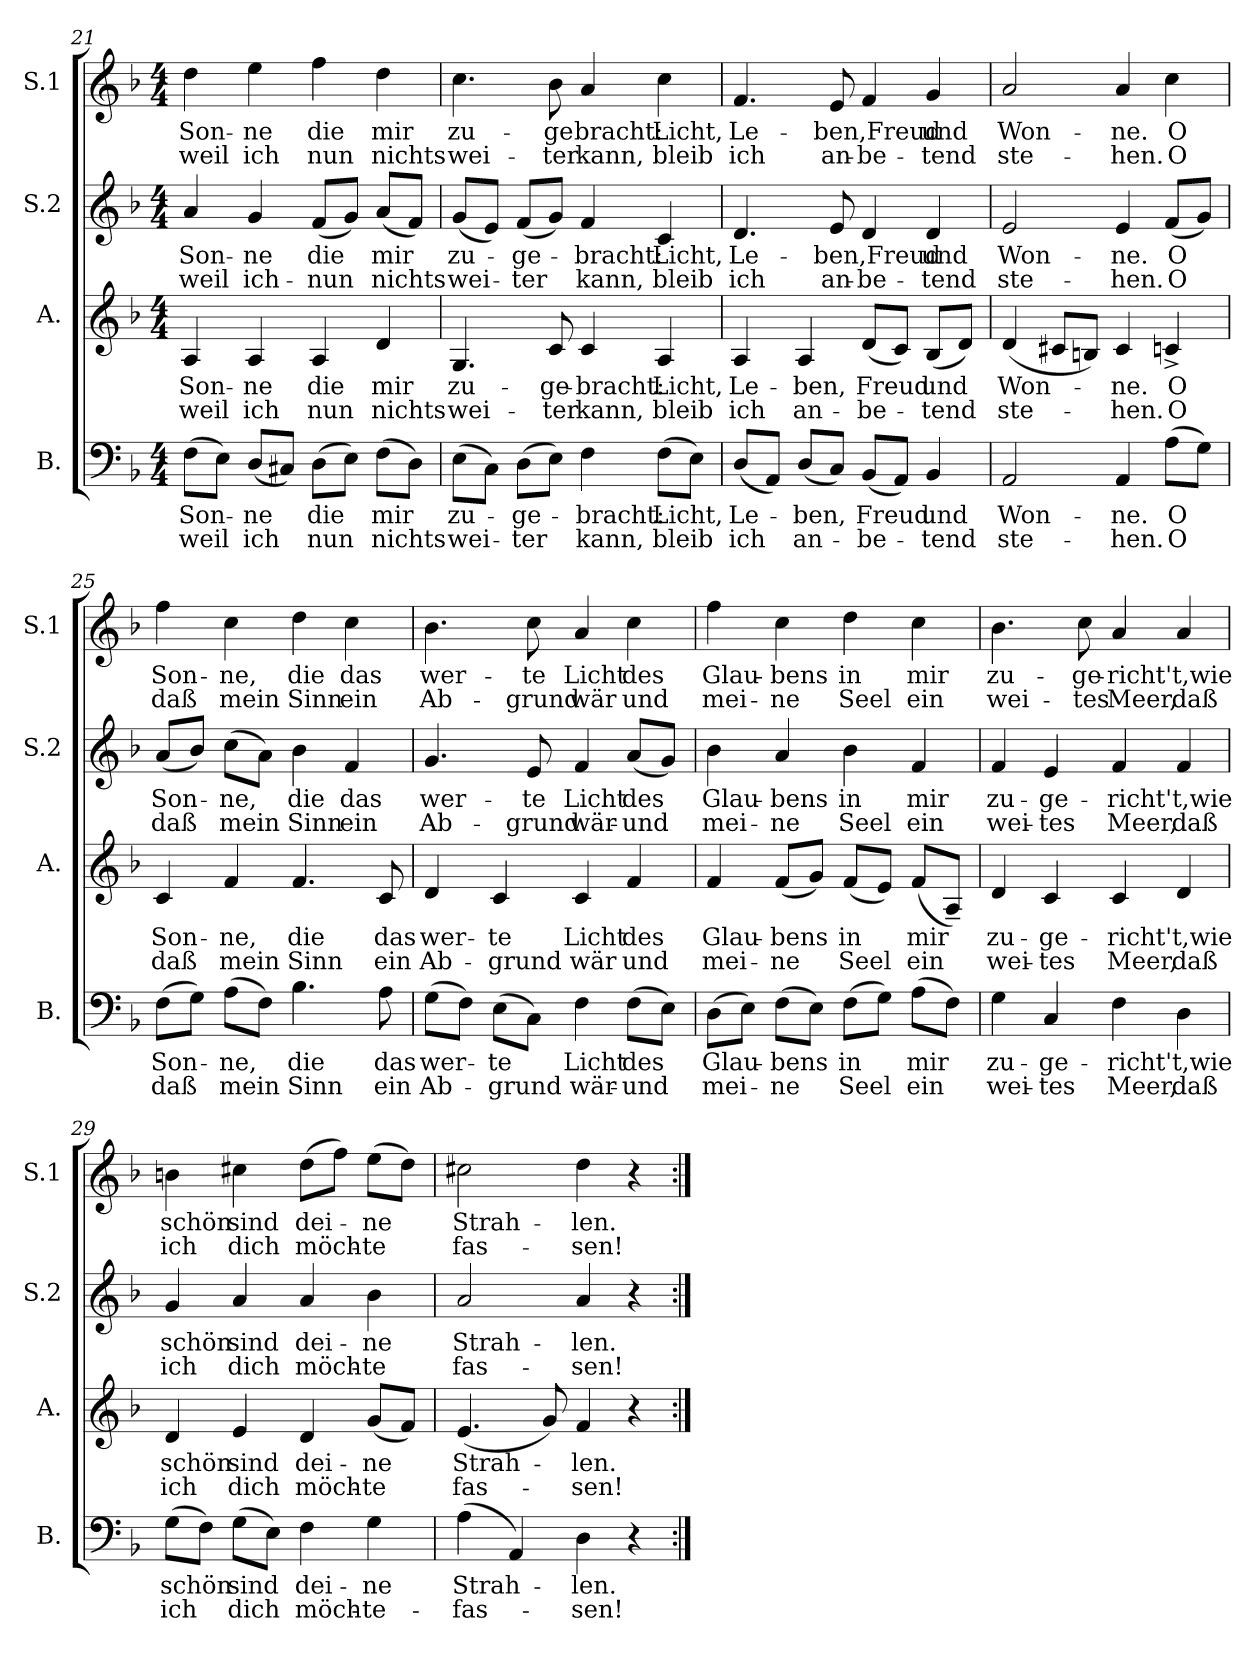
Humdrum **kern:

**kern	**text	**text	**kern	**text	**text	**kern	**text	**text	**kern	**text	**text
*part4	*part4	*part4	*part3	*part3	*part3	*part2	*part2	*part2	*part1	*part1	*part1
*staff4	*staff4	*staff4	*staff3	*staff3	*staff3	*staff2	*staff2	*staff2	*staff1	*staff1	*staff1
*I"B.	*	*	*I"A.	*	*	*I"S.2	*	*	*I"S.1	*	*
*I'B.	*	*	*I'A.	*	*	*I'S.2	*	*	*I'S.1	*	*
*clefF4	*	*	*clefG2	*	*	*clefG2	*	*	*clefG2	*	*
*k[b-]	*	*	*k[b-]	*	*	*k[b-]	*	*	*k[b-]	*	*
*F:	*	*	*F:	*	*	*F:	*	*	*F:	*	*
*M4/4	*	*	*M4/4	*	*	*M4/4	*	*	*M4/4	*	*
=21	=21	=21	=21	=21	=21	=21	=21	=21	=21	=21	=21
!	!LO:LY:b	!LO:LY:b	!	!LO:LY:b:cj	!LO:LY:b:cj	!	!LO:LY:b:cj	!LO:LY:b:cj	!	!LO:LY:b:cj	!LO:LY:b:cj
(>8F\L	Son-	-weil	4A/	Son-	-weil	4a/	Son-	-weil	4dd\	Son-	-weil
8E\J)	.	.	.	.	.	.	.	.	.	.	.
!	!LO:LY:b	!LO:LY:b	!	!LO:LY:b:cj	!LO:LY:b:cj	!	!LO:LY:b:cj	!LO:LY:b:cj	!	!LO:LY:b:cj	!LO:LY:b:cj
(<8D/L	ne	ich	4A/	ne	ich	4g/	ne	ich-	4ee\	ne	ich
8C#X/J)	.	.	.	.	.	.	.	.	.	.	.
!	!LO:LY:b	!LO:LY:b	!	!LO:LY:b:cj	!LO:LY:b:cj	!	!LO:LY:b	!LO:LY:b	!	!LO:LY:b:cj	!LO:LY:b:cj
(>8D\L	die	nun	4A/	die	nun	(<8f/L	-die	nun	4ff\	die	nun
8E\J)	.	.	.	.	.	8g/J)	.	.	.	.	.
!	!LO:LY:b	!LO:LY:b	!	!LO:LY:b:cj	!LO:LY:b:cj	!	!LO:LY:b	!LO:LY:b	!	!LO:LY:b:cj	!LO:LY:b:cj
(>8F\L	mir	nichts	4d/	mir	nichts	(<8a/L	mir	nichts	4dd\	mir	nichts
8D\J)	.	.	.	.	.	8f/J)	.	.	.	.	.
=22	=22	=22	=22	=22	=22	=22	=22	=22	=22	=22	=22
!	!LO:LY:b	!LO:LY:b	!	!LO:LY:b:cj	!LO:LY:b:cj	!	!LO:LY:b	!LO:LY:b	!	!LO:LY:b:cj	!LO:LY:b:cj
(>8E\L	zu-	-wei-	4.G/	zu-	-wei-	(<8g/L	zu-	-wei-	4.cc\	zu-	-wei-
8C\J)	.	.	.	.	.	8e/J)	.	.	.	.	.
!	!LO:LY:b:cj	!LO:LY:b	!	!	!	!	!LO:LY:b:cj	!LO:LY:b	!	!	!
(>8D\L	-ge-	-ter	.	.	.	(<8f/L	-ge-	-ter	.	.	.
!	!	!	!	!LO:LY:b:cj	!LO:LY:b:cj	!	!	!	!	!LO:LY:b:cj	!LO:LY:b:cj
8E\J)	.	.	8c/	-ge-	-ter	8g/J)	.	.	8b-\	-ge	ter
!	!LO:LY:b:cj	!LO:LY:b:cj	!	!LO:LY:b:cj	!LO:LY:b:cj	!	!LO:LY:b:cj	!LO:LY:b:cj	!	!LO:LY:b:cj	!LO:LY:b:cj
4F\	bracht:	kann,	4c/	bracht:	kann,	4f/	bracht:	kann,	4a/	bracht:	kann,
!	!LO:LY:b	!LO:LY:b	!	!LO:LY:b:cj	!LO:LY:b:cj	!	!LO:LY:b:cj	!LO:LY:b:cj	!	!LO:LY:b:cj	!LO:LY:b:cj
(>8F\L	Licht,	bleib	4A/	Licht,	bleib	4c/	Licht,	bleib	4cc\	Licht,	bleib
8E\J)	.	.	.	.	.	.	.	.	.	.	.
!!LO:LB:g=z
=23	=23	=23	=23	=23	=23	=23	=23	=23	=23	=23	=23
!	!LO:LY:b	!LO:LY:b	!	!LO:LY:b:cj	!LO:LY:b:cj	!	!LO:LY:b:cj	!LO:LY:b:cj	!	!LO:LY:b:cj	!LO:LY:b:cj
(<8D/L	Le-	-ich	4A/	Le-	-ich	4.d/	Le-	-ich	4.f/	Le-	-ich
8AA/J)	.	.	.	.	.	.	.	.	.	.	.
!	!LO:LY:b	!LO:LY:b	!	!LO:LY:b:cj	!LO:LY:b:cj	!	!	!	!	!	!
(<8D/L	ben,	an-	4A/	ben,	an-	.	.	.	.	.	.
!	!	!	!	!	!	!	!LO:LY:b	!LO:LY:b:cj	!	!LO:LY:b	!LO:LY:b:cj
8C/J)	.	.	.	.	.	8e/	ben,Freud	an-	8e/	ben,Freud	an-
!	!LO:LY:b	!LO:LY:b	!	!LO:LY:b	!LO:LY:b	!	!	!LO:LY:b:cj	!	!	!LO:LY:b:cj
(<8BB-/L	-Freud	be-	(<8d/L	-Freud	be-	4d/	.	-be-	4f/	.	-be-
8AA/J)	.	.	8c/J)	.	.	.	.	.	.	.	.
!	!LO:LY:b:cj	!LO:LY:b:cj	!	!LO:LY:b	!LO:LY:b	!	!LO:LY:b:cj	!LO:LY:b:cj	!	!LO:LY:b:cj	!LO:LY:b:cj
4BB-/	-und	tend	(<8B-/L	-und	tend	4d/	-und	tend	4g/	-und	tend
.	.	.	8d/J)	.	.	.	.	.	.	.	.
=24	=24	=24	=24	=24	=24	=24	=24	=24	=24	=24	=24
!	!LO:LY:b:cj	!LO:LY:b:cj	!	!LO:LY:b	!LO:LY:b	!	!LO:LY:b:cj	!LO:LY:b:cj	!	!LO:LY:b:cj	!LO:LY:b:cj
2AA/	Won-	-ste-	(<4d/	Won-	-ste-	2e/	Won-	-ste-	2a/	Won-	-ste-
.	.	.	8c#X/L	.	.	.	.	.	.	.	.
.	.	.	8Bn/J)	.	.	.	.	.	.	.	.
!	!LO:LY:b:cj	!LO:LY:b:cj	!	!LO:LY:b:cj	!LO:LY:b:cj	!	!LO:LY:b:cj	!LO:LY:b:cj	!	!LO:LY:b:cj	!LO:LY:b:cj
4AA/	-ne.	hen.	4c#/	-ne.	hen.	4e/	-ne.	hen.	4a/	-ne.	hen.
!	!LO:LY:b:cj	!LO:LY:b:cj	!	!LO:LY:b:cj	!LO:LY:b:cj	!	!LO:LY:b:cj	!LO:LY:b:cj	!	!LO:LY:b:cj	!LO:LY:b:cj
(>8A\L	O	O	4cn^>/	O	O	(<8f/L	O	O	4cc\	O	O
8G\J)	.	.	.	.	.	8g/J)	.	.	.	.	.
=25	=25	=25	=25	=25	=25	=25	=25	=25	=25	=25	=25
!	!LO:LY:b	!LO:LY:b	!	!LO:LY:b:cj	!LO:LY:b:cj	!	!LO:LY:b	!LO:LY:b	!	!LO:LY:b:cj	!LO:LY:b:cj
(>8F\L	Son-	-daß	4c/	Son-	-daß	(<8a/L	Son-	-daß	4ff\	Son-	-daß
8G\J)	.	.	.	.	.	8b-/J)	.	.	.	.	.
!	!LO:LY:b	!LO:LY:b	!	!LO:LY:b:cj	!LO:LY:b:cj	!	!LO:LY:b	!LO:LY:b	!	!LO:LY:b:cj	!LO:LY:b:cj
(>8A\L	ne,	mein	4f/	ne,	mein	(>8cc\L	ne,	mein	4cc\	ne,	mein
8F\J)	.	.	.	.	.	8a\J)	.	.	.	.	.
!	!LO:LY:b:cj	!LO:LY:b:cj	!	!LO:LY:b:cj	!LO:LY:b:cj	!	!LO:LY:b:cj	!LO:LY:b:cj	!	!LO:LY:b:cj	!LO:LY:b:cj
4.B-\	die	Sinn	4.f/	die	Sinn	4b-\	die	Sinn	4dd\	die	Sinn
!	!	!	!	!	!	!	!LO:LY:b:cj	!LO:LY:b:cj	!	!LO:LY:b:cj	!LO:LY:b:cj
.	.	.	.	.	.	4f/	das	ein	4cc\	das	ein
!	!LO:LY:b:cj	!LO:LY:b:cj	!	!LO:LY:b:cj	!LO:LY:b:cj	!	!	!	!	!	!
8A\	das	ein	8c/	das	ein	.	.	.	.	.	.
!!LO:PB:g=z
=26	=26	=26	=26	=26	=26	=26	=26	=26	=26	=26	=26
!	!LO:LY:b	!LO:LY:b	!	!LO:LY:b:cj	!LO:LY:b:cj	!	!LO:LY:b:cj	!LO:LY:b:cj	!	!LO:LY:b:cj	!LO:LY:b:cj
(>8G\L	wer-	-Ab-	4d/	wer-	-Ab-	4.g/	wer-	-Ab-	4.b-\	wer-	-Ab-
8F\J)	.	.	.	.	.	.	.	.	.	.	.
!	!LO:LY:b:cj	!LO:LY:b	!	!LO:LY:b:cj	!LO:LY:b:cj	!	!	!	!	!	!
(>8E\L	-te	grund	4c/	-te	grund	.	.	.	.	.	.
!	!	!	!	!	!	!	!LO:LY:b:cj	!LO:LY:b:cj	!	!LO:LY:b:cj	!LO:LY:b:cj
8C\J)	.	.	.	.	.	8e/	-te	grund	8cc\	-te	grund
!	!LO:LY:b:cj	!LO:LY:b:cj	!	!LO:LY:b:cj	!LO:LY:b:cj	!	!LO:LY:b:cj	!LO:LY:b:cj	!	!LO:LY:b:cj	!LO:LY:b:cj
4F\	Licht	wär-	4c/	Licht	wär	4f/	Licht	wär-	4a/	Licht	wär
!	!LO:LY:b	!LO:LY:b	!	!LO:LY:b:cj	!LO:LY:b:cj	!	!LO:LY:b	!LO:LY:b	!	!LO:LY:b:cj	!LO:LY:b:cj
(>8F\L	-des	und	4f/	des	und	(<8a/L	-des	und	4cc\	des	und
8E\J)	.	.	.	.	.	8g/J)	.	.	.	.	.
=27	=27	=27	=27	=27	=27	=27	=27	=27	=27	=27	=27
!	!LO:LY:b	!LO:LY:b	!	!LO:LY:b:cj	!LO:LY:b:cj	!	!LO:LY:b:cj	!LO:LY:b:cj	!	!LO:LY:b:cj	!LO:LY:b:cj
(>8D\L	Glau-	-mei-	4f/	Glau-	-mei-	4b-\	Glau-	-mei-	4ff\	Glau-	-mei-
8E\J)	.	.	.	.	.	.	.	.	.	.	.
!	!LO:LY:b	!LO:LY:b	!	!LO:LY:b	!LO:LY:b	!	!LO:LY:b:cj	!LO:LY:b:cj	!	!LO:LY:b:cj	!LO:LY:b:cj
(>8F\L	-bens	ne	(<8f/L	-bens	ne	4a/	-bens	ne	4cc\	-bens	ne
8E\J)	.	.	8g/J)	.	.	.	.	.	.	.	.
!	!LO:LY:b:cj	!LO:LY:b	!	!LO:LY:b:cj	!LO:LY:b	!	!LO:LY:b:cj	!LO:LY:b:cj	!	!LO:LY:b:cj	!LO:LY:b:cj
(>8F\L	in	Seel	(<8f/L	in	Seel	4b-\	in	Seel	4dd\	in	Seel
8G\J)	.	.	8e/J)	.	.	.	.	.	.	.	.
!	!LO:LY:b	!LO:LY:b	!	!LO:LY:b	!LO:LY:b	!	!LO:LY:b:cj	!LO:LY:b:cj	!	!LO:LY:b:cj	!LO:LY:b:cj
(>8A\L	mir	ein	(<8f/L	mir	ein	4f/	mir	ein	4cc\	mir	ein
8F\J)	.	.	8A~</J)	.	.	.	.	.	.	.	.
=28	=28	=28	=28	=28	=28	=28	=28	=28	=28	=28	=28
!	!LO:LY:b:cj	!LO:LY:b:cj	!	!LO:LY:b:cj	!LO:LY:b:cj	!	!LO:LY:b:cj	!LO:LY:b:cj	!	!LO:LY:b:cj	!LO:LY:b:cj
4G\	zu-	-wei-	4d/	zu-	-wei-	4f/	zu-	-wei-	4.b-\	zu-	-wei-
!	!LO:LY:b:cj	!LO:LY:b:cj	!	!LO:LY:b:cj	!LO:LY:b:cj	!	!LO:LY:b:cj	!LO:LY:b:cj	!	!	!
4C/	-ge-	-tes	4c/	-ge-	-tes	4e/	-ge-	-tes	.	.	.
!	!	!	!	!	!	!	!	!	!	!LO:LY:b:cj	!LO:LY:b:cj
.	.	.	.	.	.	.	.	.	8cc\	-ge-	-tes
!	!LO:LY:b:cj	!LO:LY:b:cj	!	!LO:LY:b:cj	!LO:LY:b:cj	!	!LO:LY:b:cj	!LO:LY:b:cj	!	!LO:LY:b:cj	!LO:LY:b:cj
4F\	richt't,wie	Meer,	4c/	richt't,wie	Meer,	4f/	richt't,wie	Meer,	4a/	richt't,wie	Meer,
!	!	!LO:LY:b:cj	!	!	!LO:LY:b:cj	!	!	!LO:LY:b:cj	!	!	!LO:LY:b:cj
4D\	.	daß	4d/	.	daß	4f/	.	daß	4a/	.	daß
!!LO:LB:g=z
=29	=29	=29	=29	=29	=29	=29	=29	=29	=29	=29	=29
!	!LO:LY:b	!LO:LY:b	!	!LO:LY:b:cj	!LO:LY:b:cj	!	!LO:LY:b:cj	!LO:LY:b:cj	!	!LO:LY:b:cj	!LO:LY:b:cj
(>8G\L	schön	ich	4d/	schön	ich	4g/	schön	ich	4bn\	schön	ich
8F\J)	.	.	.	.	.	.	.	.	.	.	.
!	!LO:LY:b	!LO:LY:b	!	!LO:LY:b:cj	!LO:LY:b:cj	!	!LO:LY:b:cj	!LO:LY:b:cj	!	!LO:LY:b:cj	!LO:LY:b:cj
(>8G\L	sind	dich	4e/	sind	dich	4a/	sind	dich	4cc#X\	sind	dich
8E\J)	.	.	.	.	.	.	.	.	.	.	.
!	!LO:LY:b	!LO:LY:b:cj	!	!LO:LY:b	!LO:LY:b:cj	!	!LO:LY:b	!LO:LY:b:cj	!	!LO:LY:b	!LO:LY:b
4F\	dei-	-möch-	4d/	dei-	-möch-	4a/	dei-	-möch-	(>8dd\L	dei-	-möch-
.	.	.	.	.	.	.	.	.	8ff\J)	.	.
!	!LO:LY:b	!LO:LY:b:cj	!	!LO:LY:b	!LO:LY:b:cj	!	!LO:LY:b:cj	!LO:LY:b:cj	!	!LO:LY:b	!LO:LY:b:cj
4G\	-ne	te-	(<8g/L	-ne	te	4b-\	-ne	te	(>8ee\L	-ne	te
.	.	.	8f/J)	.	.	.	.	.	8dd\J)	.	.
=30	=30	=30	=30	=30	=30	=30	=30	=30	=30	=30	=30
!	!LO:LY:b:cj	!LO:LY:b	!	!LO:LY:b:cj	!LO:LY:b	!	!LO:LY:b:cj	!LO:LY:b:cj	!	!LO:LY:b:cj	!LO:LY:b:cj
(>4A\	-Strah-	-fas-	(<4.e/	Strah-	-fas-	2a/	Strah-	-fas-	2cc#X\	Strah-	-fas-
4AA/)	.	.	.	.	.	.	.	.	.	.	.
.	.	.	8g/)	.	.	.	.	.	.	.	.
!	!LO:LY:b:cj	!LO:LY:b:cj	!	!LO:LY:b:cj	!LO:LY:b:cj	!	!LO:LY:b:cj	!LO:LY:b:cj	!	!LO:LY:b:cj	!LO:LY:b:cj
4D\	-len.	sen!	4f/	-len.	sen!	4a/	-len.	sen!	4dd\	-len.	sen!
4r	.	.	4r	.	.	4r	.	.	4r	.	.
=:|!	=:|!	=:|!	=:|!	=:|!	=:|!	=:|!	=:|!	=:|!	=:|!	=:|!	=:|!
*-	*-	*-	*-	*-	*-	*-	*-	*-	*-	*-	*-
